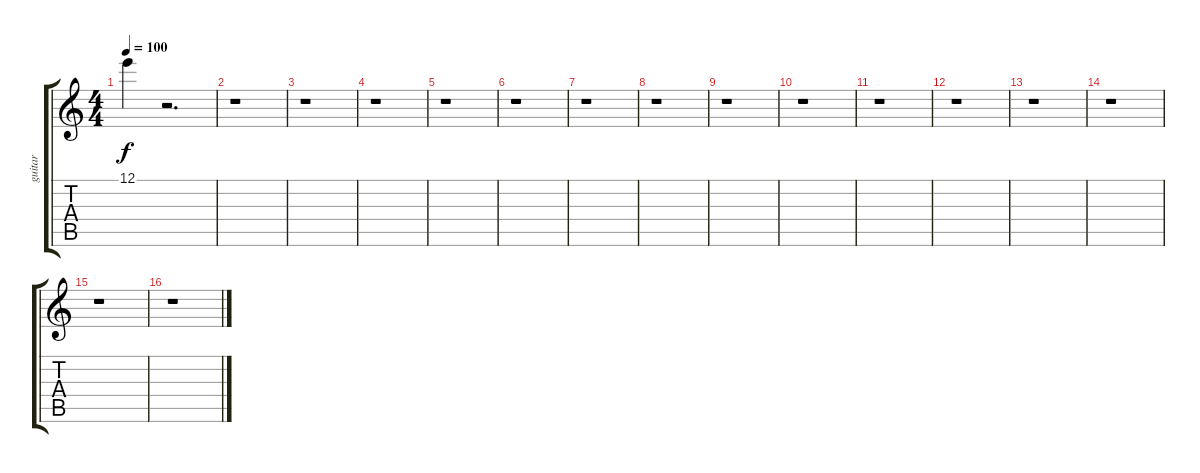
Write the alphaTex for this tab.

\track ("guitar" "guitar") {instrument distortionguitar}
\staff {score tabs}
\tuning (E4 B3 G3 D3 A2 E2) {hide}
\ts (4 4)
\tempo 100
\clef g2
\ks c
12.1.4{dy f} r.2{d} |
r.1 |
r.1 |
r.1 |
r.1 |
r.1 |
r.1 |
r.1 |
r.1 |
r.1 |
r.1 |
r.1 |
r.1 |
r.1 |
r.1 |
r.1
